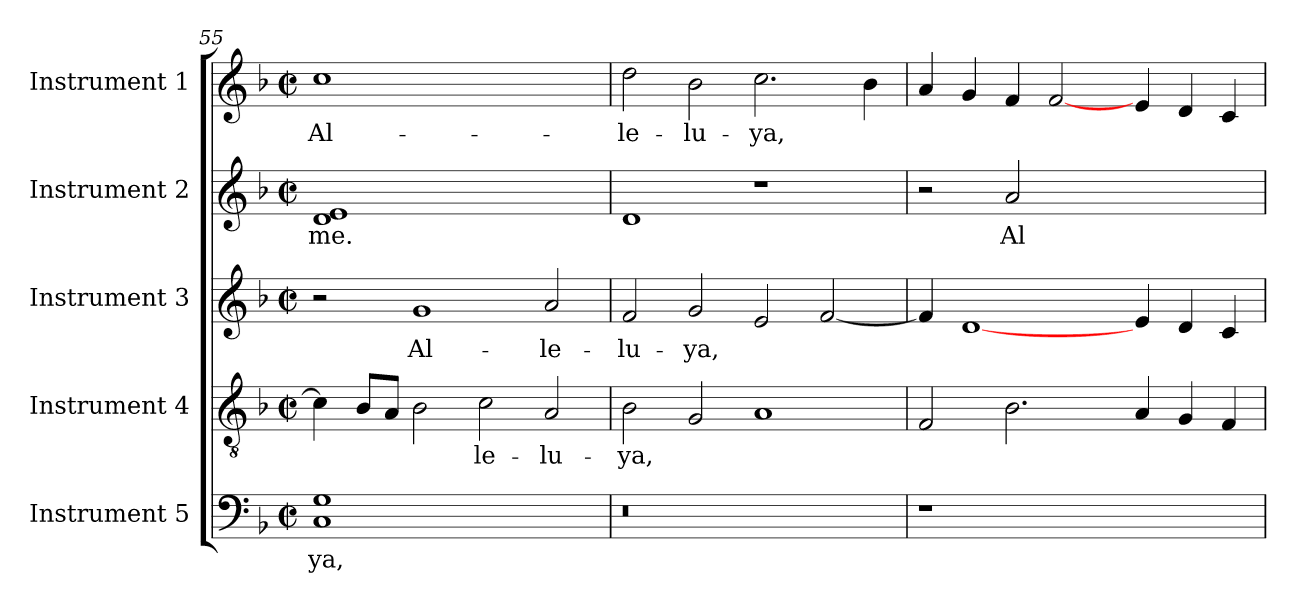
**kern	**text	**kern	**text	**kern	**text	**kern	**text	**kern	**text
*part5	*part5	*part4	*part4	*part3	*part3	*part2	*part2	*part1	*part1
*staff5	*staff5	*staff4	*staff4	*staff3	*staff3	*staff2	*staff2	*staff1	*staff1
*I"Instrument 5	*	*I"Instrument 4	*	*I"Instrument 3	*	*I"Instrument 2	*	*I"Instrument 1	*
*clefF4	*	*clefGv2	*	*clefG2	*	*clefG2	*	*clefG2	*
*k[b-]	*	*k[b-]	*	*k[b-]	*	*k[b-]	*	*k[b-]	*
*F:	*	*F:	*	*F:	*	*F:	*	*F:	*
*M2/2	*	*M2/2	*	*M2/2	*	*M2/2	*	*M2/2	*
*met(c|)	*	*met(c|)	*	*met(c|)	*	*met(c|)	*	*met(c|)	*
=55	=55	=55	=55	=55	=55	=55	=55	=55	=55
!	!LO:LY:b:cj	!	!	!	!	!	!LO:LY:b:cj	!	!LO:LY:b:cj
1G 1C	-ya,	4c\]	.	2r	.	1d 1e	me.	1cc	Al-
.	.	8B-/L	.	.	.	.	.	.	.
.	.	8A/J	.	.	.	.	.	.	.
!	!	!	!	!	!LO:LY:b:cj	!	!	!	!
.	.	2B-\	.	1g	Al-	.	.	.	.
!	!	!	!LO:LY:b:cj	!	!	!	!	!	!
1ryy	.	2c\	-le-	.	.	1ryy	.	1ryy	.
!	!	!	!LO:LY:b:cj	!	!LO:LY:b:cj	!	!	!	!
.	.	2A/	-lu-	2a/	-le-	.	.	.	.
!!LO:LB:g=z
=56	=56	=56	=56	=56	=56	=56	=56	=56	=56
!	!	!	!LO:LY:b:cj	!	!LO:LY:b:cj	!	!	!	!LO:LY:b:cj
0r	.	2B-\	-ya,	2f/	-lu-	1d	.	2dd\	-le-
!	!	!	!	!	!LO:LY:b:cj	!	!	!	!LO:LY:b:cj
.	.	2G/	.	2g/	-ya,	.	.	2b-\	-lu-
!	!	!	!	!	!	!	!	!	!LO:LY:b:cj
.	.	1A	.	2e/	.	1r	.	2.cc\	-ya,
.	.	.	.	[<2f/	.	.	.	.	.
.	.	.	.	.	.	.	.	4b-\	.
=57	=57	=57	=57	=57	=57	=57	=57	=57	=57
1r	.	2F/	.	4f/]	.	2r	.	4a/	.
.	.	.	.	[<1d	.	.	.	4g/	.
!	!	!	!	!	!	!	!LO:LY:b:cj	!	!
.	.	2.B-\	.	.	.	2a/	Al-	4f/	.
.	.	.	.	.	.	.	.	[<2f/	.
1ryy	.	.	.	.	.	1ryy	.	.	.
.	.	4A/	.	4e/	.	.	.	4e/	.
.	.	4G/	.	4d/	.	.	.	4d/	.
.	.	4F/	.	4c/	.	.	.	4c/	.
=	=	=	=	=	=	=	=	=	=
*-	*-	*-	*-	*-	*-	*-	*-	*-	*-
